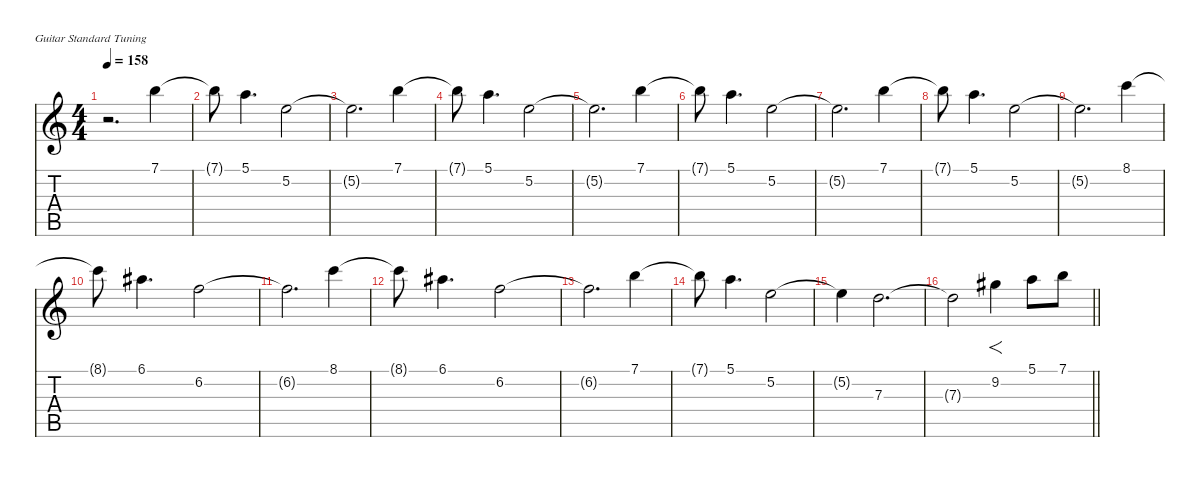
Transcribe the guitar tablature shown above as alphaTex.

\defaultSystemsLayout 4
\hideDynamics
\bracketExtendMode nobrackets
\singleTrackTrackNamePolicy hidden
\multiTrackTrackNamePolicy hidden
\firstSystemTrackNameMode fullname
\firstSystemTrackNameOrientation horizontal
\otherSystemsTrackNameOrientation horizontal
\track ("Lead guitar" "jz.guit.") {defaultSystemsLayout 4 instrument electricguitarjazz}
\staff {score tabs}
\tuning (E4 B3 G3 D3 A2 E2)
\ts (4 4)
\tempo 158
\clef g2
\ks aminor
r.2{d dy f beam Down} 7.1.4{beam Down} |
7.1{t}.8{beam Down} 5.1.4{d beam Down} 5.2.2{beam Down} |
5.2{t}.2{d beam Down} 7.1.4{beam Down} |
7.1{t}.8{beam Down} 5.1.4{d beam Down} 5.2.2{beam Down} |
5.2{t}.2{d beam Down} 7.1.4{beam Down} |
7.1{t}.8{beam Down} 5.1.4{d beam Down} 5.2.2{beam Down} |
5.2{t}.2{d beam Down} 7.1.4{beam Down} |
7.1{t}.8{beam Down} 5.1.4{d beam Down} 5.2.2{beam Down} |
5.2{t}.2{d beam Down} 8.1.4{beam Down} |
8.1{t}.8{beam Down} 6.1{acc #}.4{d beam Down} 6.2.2{beam Down} |
6.2{t}.2{d beam Down} 8.1.4{beam Down} |
8.1{t}.8{beam Down} 6.1{acc #}.4{d beam Down} 6.2.2{beam Down} |
6.2{t}.2{d beam Down} 7.1.4{beam Down} |
7.1{t}.8{beam Down} 5.1.4{d beam Down} 5.2.2{beam Down} |
5.2{t}.4{dy mf beam Down} 7.3.2{d beam Down} |
\barLineRight lightlight
7.3{t}.2{dy f beam Down} 9.2{acc #}.4{f beam Down} 5.1.8{beam Down} 7.1.8{beam Down}
